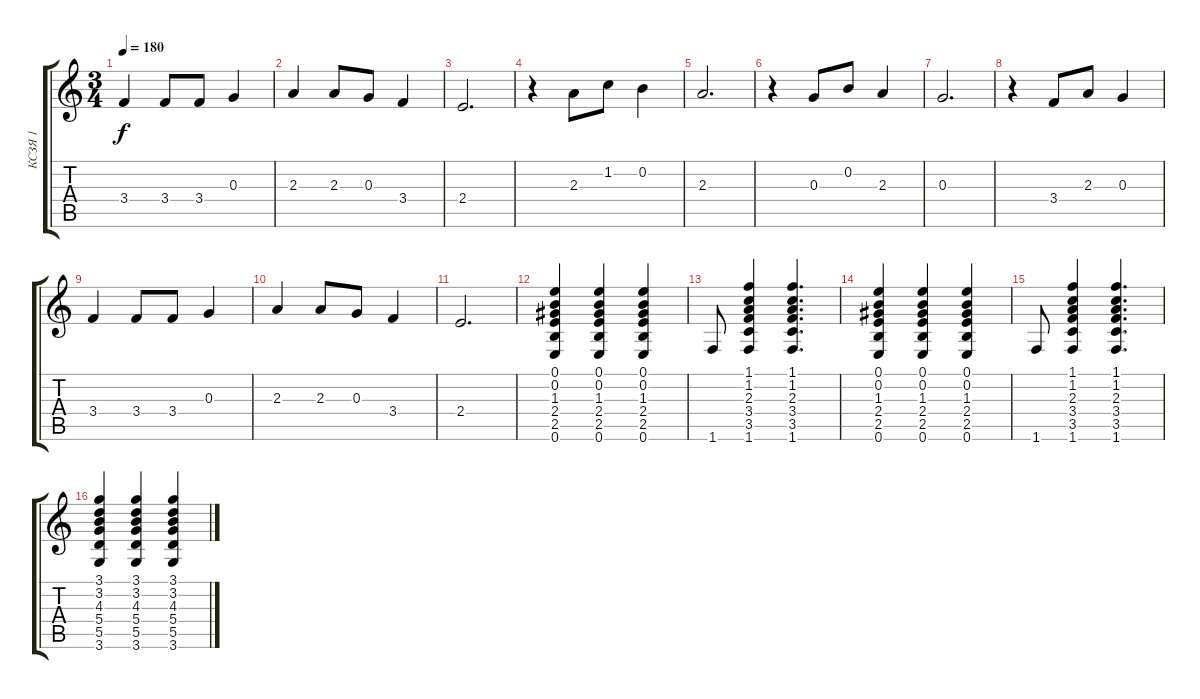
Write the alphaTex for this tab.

\track ("КСЗЯ 1" "КСЗЯ 1") {instrument acousticguitarsteel}
\staff {score tabs}
\tuning (E4 B3 G3 D3 A2 E2) {hide}
\ts (3 4)
\tempo 180
\clef g2
\ks c
3.4.4{dy f} 3.4.8 3.4.8 0.3.4 |
2.3.4 2.3.8 0.3.8 3.4.4 |
2.4.2{d} |
r.4 2.3.8 1.2.8 0.2.4 |
2.3.2{d} |
r.4 0.3.8 0.2.8 2.3.4 |
0.3.2{d} |
r.4 3.4.8 2.3.8 0.3.4 |
3.4.4 3.4.8 3.4.8 0.3.4 |
2.3.4 2.3.8 0.3.8 3.4.4 |
2.4.2{d} |
(0.1 0.2 1.3 2.4 2.5 0.6).4 (0.1 0.2 1.3 2.4 2.5 0.6).4 (0.1 0.2 1.3 2.4 2.5 0.6).4 |
1.6.8 (1.1 1.2 2.3 3.4 3.5 1.6).4 (1.1 1.2 2.3 3.4 3.5 1.6).4{d} |
(0.1 0.2 1.3 2.4 2.5 0.6).4 (0.1 0.2 1.3 2.4 2.5 0.6).4 (0.1 0.2 1.3 2.4 2.5 0.6).4 |
1.6.8 (1.1 1.2 2.3 3.4 3.5 1.6).4 (1.1 1.2 2.3 3.4 3.5 1.6).4{d} |
(3.1 3.2 4.3 5.4 5.5 3.6).4 (3.1 3.2 4.3 5.4 5.5 3.6).4 (3.1 3.2 4.3 5.4 5.5 3.6).4
